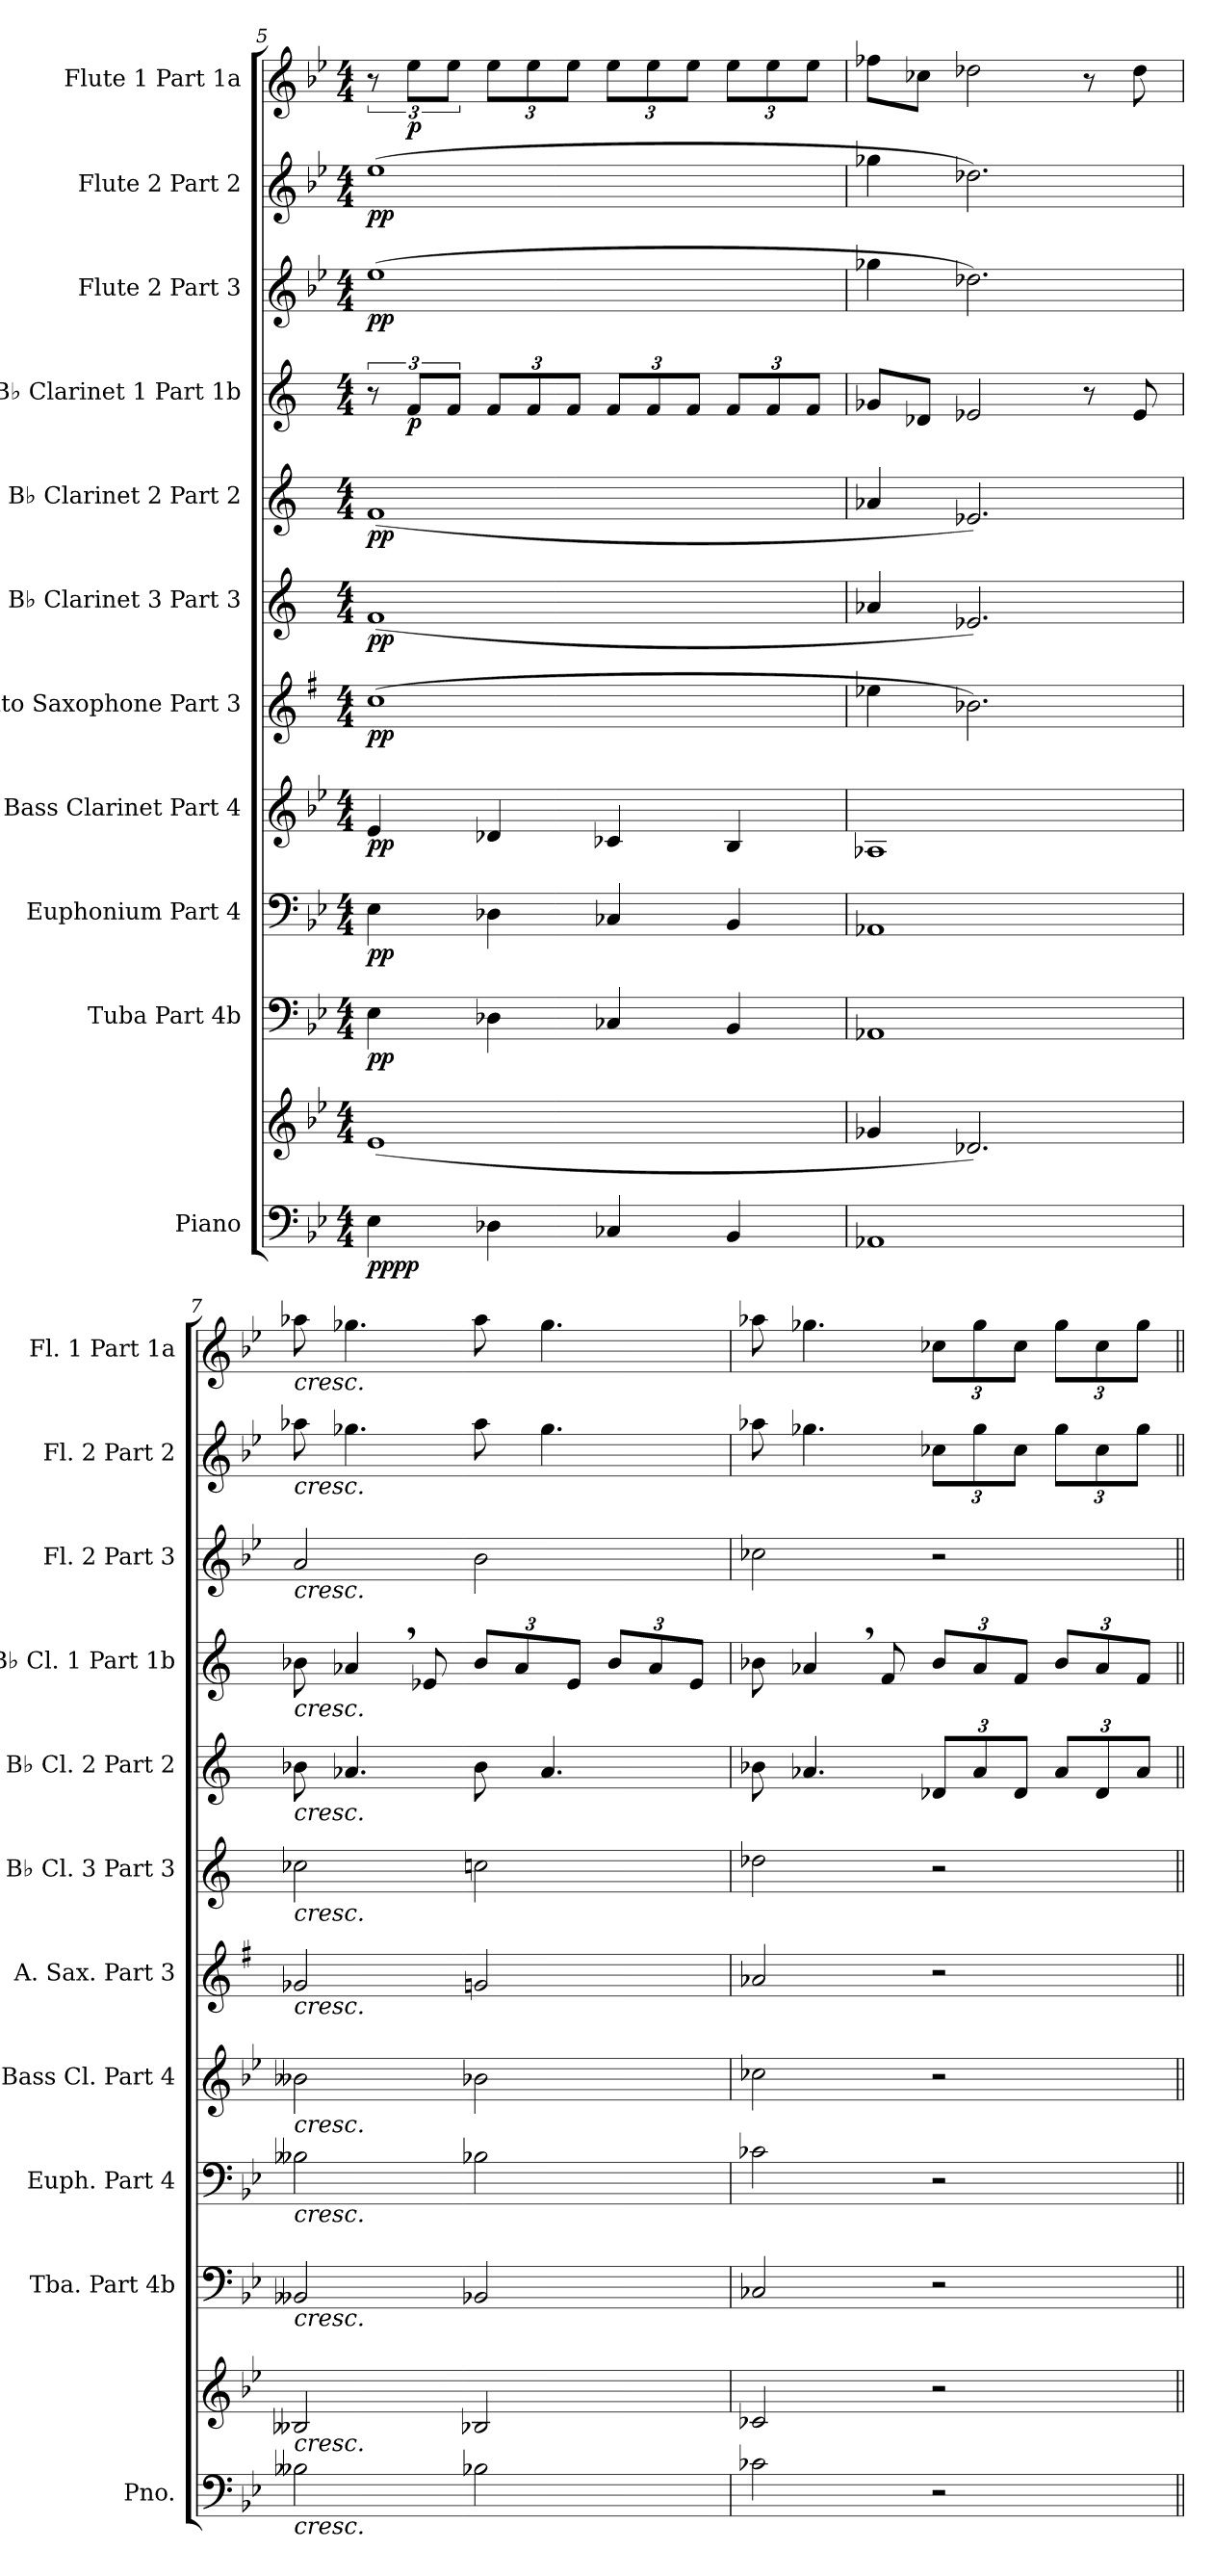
**kern	**kern	**dynam	**kern	**dynam	**kern	**dynam	**kern	**dynam	**kern	**dynam	**kern	**dynam	**kern	**dynam	**kern	**dynam	**kern	**dynam	**kern	**dynam	**kern	**dynam
*part11	*part11	*part11	*part10	*part10	*part9	*part9	*part8	*part8	*part7	*part7	*part6	*part6	*part5	*part5	*part4	*part4	*part3	*part3	*part2	*part2	*part1	*part1
*staff12	*staff11	*staff11/12	*staff10	*staff10	*staff9	*staff9	*staff8	*staff8	*staff7	*staff7	*staff6	*staff6	*staff5	*staff5	*staff4	*staff4	*staff3	*staff3	*staff2	*staff2	*staff1	*staff1
*I"Piano	*	*	*I"Tuba Part 4b	*	*I"Euphonium Part 4	*	*I"Bass Clarinet Part 4	*	*I"Alto Saxophone Part 3	*	*I"B♭ Clarinet 3 Part 3	*	*I"B♭ Clarinet 2 Part 2	*	*I"B♭ Clarinet 1 Part 1b	*	*I"Flute 2 Part 3	*	*I"Flute 2 Part 2	*	*I"Flute 1 Part 1a	*
*I'Pno.	*	*	*I'Tba. Part 4b	*	*I'Euph. Part 4	*	*I'Bass Cl. Part 4	*	*I'A. Sax. Part 3	*	*I'B♭ Cl. 3 Part 3	*	*I'B♭ Cl. 2 Part 2	*	*I'B♭ Cl. 1 Part 1b	*	*I'Fl. 2 Part 3	*	*I'Fl. 2 Part 2	*	*I'Fl. 1 Part 1a	*
!!LO:PB:g=z
*clefF4	*clefG2	*	*clefF4	*	*clefF4	*	*clefG2	*	*clefG2	*	*clefG2	*	*clefG2	*	*clefG2	*	*clefG2	*	*clefG2	*	*clefG2	*
*	*	*	*	*	*	*	*ITrd8c14	*	*ITrd5c9	*	*ITrd1c2	*	*ITrd1c2	*	*ITrd1c2	*	*	*	*	*	*	*
*k[b-e-]	*k[b-e-]	*	*k[b-e-]	*	*k[b-e-]	*	*k[b-e-]	*	*k[b-e-]	*	*k[b-e-]	*	*k[b-e-]	*	*k[b-e-]	*	*k[b-e-]	*	*k[b-e-]	*	*k[b-e-]	*
*M4/4	*M4/4	*	*M4/4	*	*M4/4	*	*M4/4	*	*M4/4	*	*M4/4	*	*M4/4	*	*M4/4	*	*M4/4	*	*M4/4	*	*M4/4	*
=5	=5	=5	=5	=5	=5	=5	=5	=5	=5	=5	=5	=5	=5	=5	=5	=5	=5	=5	=5	=5	=5	=5
!	!	!LO:DY:b=2	!	!	!	!	!	!	!	!	!	!	!	!	!	!	!	!	!	!	!	!
!	!	!LO:DY:n=1:b	!	!LO:DY:b	!	!LO:DY:b	!	!LO:DY:b	!	!LO:DY:b	!	!LO:DY:b	!	!LO:DY:b	!	!	!	!LO:DY:b	!	!LO:DY:b	!	!
4E-\	(>1e-	pp pp	4E-\	pp	4E-\	pp	4E-/	pp	(>1e-	pp	(>1e-	pp	(>1e-	pp	12r	.	(>1ee-	pp	(>1ee-	pp	12r	.
!	!	!	!	!	!	!	!	!	!	!	!	!	!	!	!	!LO:DY:b	!	!	!	!	!	!LO:DY:b
.	.	.	.	.	.	.	.	.	.	.	.	.	.	.	12e-/L	p	.	.	.	.	12ee-\L	p
.	.	.	.	.	.	.	.	.	.	.	.	.	.	.	12e-/J	.	.	.	.	.	12ee-\J	.
*	*	*	*	*	*	*	*	*	*	*	*	*	*	*	*Xbrackettup	*	*	*	*	*	*Xbrackettup	*
4D-X\	.	.	4D-X\	.	4D-X\	.	4D-X/	.	.	.	.	.	.	.	12e-/L	.	.	.	.	.	12ee-\L	.
.	.	.	.	.	.	.	.	.	.	.	.	.	.	.	12e-/	.	.	.	.	.	12ee-\	.
.	.	.	.	.	.	.	.	.	.	.	.	.	.	.	12e-/J	.	.	.	.	.	12ee-\J	.
4C-X/	.	.	4C-X/	.	4C-X/	.	4C-X/	.	.	.	.	.	.	.	12e-/L	.	.	.	.	.	12ee-\L	.
.	.	.	.	.	.	.	.	.	.	.	.	.	.	.	12e-/	.	.	.	.	.	12ee-\	.
.	.	.	.	.	.	.	.	.	.	.	.	.	.	.	12e-/J	.	.	.	.	.	12ee-\J	.
4BB-/	.	.	4BB-/	.	4BB-/	.	4BB-/	.	.	.	.	.	.	.	12e-/L	.	.	.	.	.	12ee-\L	.
.	.	.	.	.	.	.	.	.	.	.	.	.	.	.	12e-/	.	.	.	.	.	12ee-\	.
.	.	.	.	.	.	.	.	.	.	.	.	.	.	.	12e-/J	.	.	.	.	.	12ee-\J	.
=6	=6	=6	=6	=6	=6	=6	=6	=6	=6	=6	=6	=6	=6	=6	=6	=6	=6	=6	=6	=6	=6	=6
1AA-X	4g-X/	.	1AA-X	.	1AA-X	.	1AA-X	.	4g-X\	.	4g-X/	.	4g-X/	.	8f-X/L	.	4gg-X\	.	4gg-X\	.	8ff-X\L	.
.	.	.	.	.	.	.	.	.	.	.	.	.	.	.	8c-X/J	.	.	.	.	.	8cc-X\J	.
.	2.d-X/)	.	.	.	.	.	.	.	2.d-X\)	.	2.d-X/)	.	2.d-X/)	.	2d-X/	.	2.dd-X\)	.	2.dd-X\)	.	2dd-X\	.
.	.	.	.	.	.	.	.	.	.	.	.	.	.	.	8r	.	.	.	.	.	8r	.
.	.	.	.	.	.	.	.	.	.	.	.	.	.	.	8d-/	.	.	.	.	.	8dd-\	.
=7	=7	=7	=7	=7	=7	=7	=7	=7	=7	=7	=7	=7	=7	=7	=7	=7	=7	=7	=7	=7	=7	=7
!	!	!	!	!	!	!	!	!	!	!	!	!	!	!	!	!	!	!	!	!	!LO:TX:b:i:t=cresc.	!
!	!	!	!	!	!	!	!	!	!	!	!	!	!	!	!	!	!	!	!LO:TX:b:i:t=cresc.	!	!	!
!	!	!	!	!	!	!	!	!	!	!	!	!	!	!	!	!	!LO:TX:b:i:t=cresc.	!	!	!	!	!
!	!	!	!	!	!	!	!	!	!	!	!	!	!	!	!LO:TX:b:i:t=cresc.	!	!	!	!	!	!	!
!	!	!	!	!	!	!	!	!	!	!	!	!	!LO:TX:b:i:t=cresc.	!	!	!	!	!	!	!	!	!
!	!	!	!	!	!	!	!	!	!	!	!LO:TX:b:i:t=cresc.	!	!	!	!	!	!	!	!	!	!	!
!	!	!	!	!	!	!	!	!	!LO:TX:b:i:t=cresc.	!	!	!	!	!	!	!	!	!	!	!	!	!
!	!	!	!	!	!	!	!LO:TX:b:i:t=cresc.	!	!	!	!	!	!	!	!	!	!	!	!	!	!	!
!	!	!	!	!	!LO:TX:b:i:t=cresc.	!	!	!	!	!	!	!	!	!	!	!	!	!	!	!	!	!
!	!	!	!LO:TX:b:i:t=cresc.	!	!	!	!	!	!	!	!	!	!	!	!	!	!	!	!	!	!	!
!	!LO:TX:b:i:t=cresc.	!	!	!	!	!	!	!	!	!	!	!	!	!	!	!	!	!	!	!	!	!
!LO:TX:b:i:t=cresc.	!	!	!	!	!	!	!	!	!	!	!	!	!	!	!	!	!	!	!	!	!	!
2B--X\	2B--X/	.	2BB--X/	.	2B--X\	.	2B--X\	.	2B--X/	.	2b--X\	.	8a-X\	.	8a-X\	.	2a/	.	8aa-X\	.	8aa-X\	.
.	.	.	.	.	.	.	.	.	.	.	.	.	4.g-X/	.	4g-X,/	.	.	.	4.gg-X\	.	4.gg-X\	.
.	.	.	.	.	.	.	.	.	.	.	.	.	.	.	8d-X/	.	.	.	.	.	.	.
2B-X\	2B-X/	.	2BB-X/	.	2B-X\	.	2B-X\	.	2B-X/	.	2b-X\	.	8a-\	.	12a-/L	.	2b-\	.	8aa-\	.	8aa-\	.
.	.	.	.	.	.	.	.	.	.	.	.	.	.	.	12g-/	.	.	.	.	.	.	.
.	.	.	.	.	.	.	.	.	.	.	.	.	4.g-/	.	.	.	.	.	4.gg-\	.	4.gg-\	.
.	.	.	.	.	.	.	.	.	.	.	.	.	.	.	12d-/J	.	.	.	.	.	.	.
.	.	.	.	.	.	.	.	.	.	.	.	.	.	.	12a-/L	.	.	.	.	.	.	.
.	.	.	.	.	.	.	.	.	.	.	.	.	.	.	12g-/	.	.	.	.	.	.	.
.	.	.	.	.	.	.	.	.	.	.	.	.	.	.	12d-/J	.	.	.	.	.	.	.
=8	=8	=8	=8	=8	=8	=8	=8	=8	=8	=8	=8	=8	=8	=8	=8	=8	=8	=8	=8	=8	=8	=8
2c-X\	2c-X/	.	2C-X/	.	2c-X\	.	2c-X\	.	2c-X/	.	2cc-X\	.	8a-X\	.	8a-X\	.	2cc-X\	.	8aa-X\	.	8aa-X\	.
.	.	.	.	.	.	.	.	.	.	.	.	.	4.g-X/	.	4g-X,/	.	.	.	4.gg-X\	.	4.gg-X\	.
.	.	.	.	.	.	.	.	.	.	.	.	.	.	.	8e-/	.	.	.	.	.	.	.
*	*	*	*	*	*	*	*	*	*	*	*	*	*Xbrackettup	*	*	*	*	*	*Xbrackettup	*	*	*
2r	2r	.	2r	.	2r	.	2r	.	2r	.	2r	.	12c-X/L	.	12a-/L	.	2r	.	12cc-X\L	.	12cc-X\L	.
.	.	.	.	.	.	.	.	.	.	.	.	.	12g-/	.	12g-/	.	.	.	12gg-\	.	12gg-\	.
.	.	.	.	.	.	.	.	.	.	.	.	.	12c-/J	.	12e-/J	.	.	.	12cc-\J	.	12cc-\J	.
.	.	.	.	.	.	.	.	.	.	.	.	.	12g-/L	.	12a-/L	.	.	.	12gg-\L	.	12gg-\L	.
.	.	.	.	.	.	.	.	.	.	.	.	.	12c-/	.	12g-/	.	.	.	12cc-\	.	12cc-\	.
.	.	.	.	.	.	.	.	.	.	.	.	.	12g-/J	.	12e-/J	.	.	.	12gg-\J	.	12gg-\J	.
=||	=||	=||	=||	=||	=||	=||	=||	=||	=||	=||	=||	=||	=||	=||	=||	=||	=||	=||	=||	=||	=||	=||
*-	*-	*-	*-	*-	*-	*-	*-	*-	*-	*-	*-	*-	*-	*-	*-	*-	*-	*-	*-	*-	*-	*-
